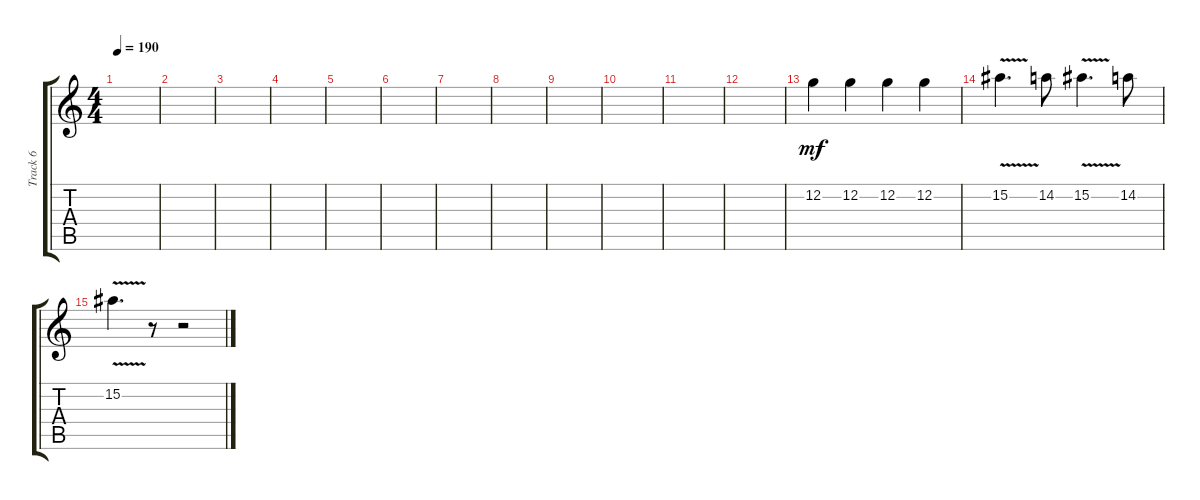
\track ("Track 6" "Track 6") {instrument distortionguitar}
\staff {score tabs}
\tuning (C4 G3 Eb3 Bb2 F2 C2) {hide}
\ts (4 4)
\tempo 190
\clef g2
\ks c
|
|
|
|
|
|
|
|
|
|
|
|
12.2.4{dy mf} 12.2.4 12.2.4 12.2.4 |
15.2{v}.4{d} 14.2.8 15.2{v}.4{d} 14.2.8 |
15.2{v}.4{d} r.8 r.2
